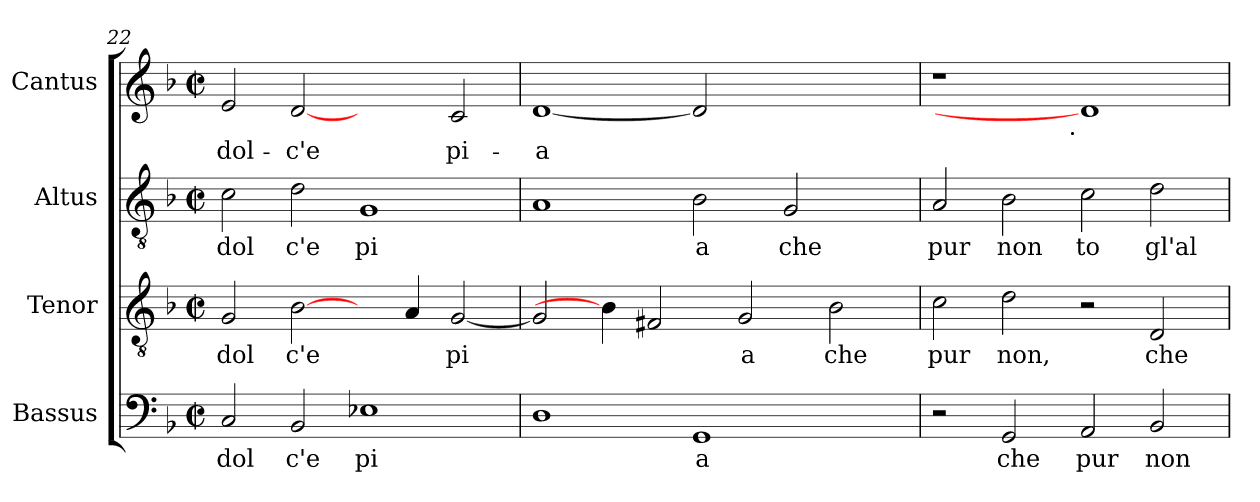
**kern	**text	**kern	**text	**kern	**text	**kern	**text
*part4	*part4	*part3	*part3	*part2	*part2	*part1	*part1
*staff4	*staff4	*staff3	*staff3	*staff2	*staff2	*staff1	*staff1
*I"Bassus	*	*I"Tenor	*	*I"Altus	*	*I"Cantus	*
*clefF4	*	*clefGv2	*	*clefGv2	*	*clefG2	*
*k[b-]	*	*k[b-]	*	*k[b-]	*	*k[b-]	*
*F:	*	*F:	*	*F:	*	*F:	*
*M2/2	*	*M2/2	*	*M2/2	*	*M2/2	*
*met(c|)	*	*met(c|)	*	*met(c|)	*	*met(c|)	*
=22	=22	=22	=22	=22	=22	=22	=22
!	!LO:LY:b:cj	!	!LO:LY:b:cj	!	!LO:LY:b:cj	!	!LO:LY:b:cj
2C/	dol	2G/	dol	2c\	dol	2e/	dol-
!	!LO:LY:b:cj	!	!LO:LY:b:cj	!	!LO:LY:b:cj	!	!LO:LY:b:cj
2BB-/	c'e	[2B-\	c'e	2d\	c'e	[2d	-c'e
!	!LO:LY:b:cj	!	!	!	!LO:LY:b:cj	!	!
1E-X	pi	4ryy	.	1G	pi	2ryy	.
!	!	!	!LO:LY:b:cj	!	!	!	!
.	.	4A/	.	.	.	.	.
!	!	!	!LO:LY:b:cj	!	!	!	!LO:LY:b:cj
.	.	[<2G/	pi	.	.	2c/	pi-
!!LO:LB:g=z
=23	=23	=23	=23	=23	=23	=23	=23
!	!LO:LY:b:cj	!	!LO:LY:b:cj	!	!LO:LY:b:cj	!	!LO:LY:b:cj
1D	.	2G/]	.	1A	.	[1d	-a
.	.	4B-\]	.	.	.	.	.
!	!	!	!LO:LY:b:cj	!	!	!	!
.	.	2F#/	.	.	.	.	.
!	!LO:LY:b:cj	!	!	!	!LO:LY:b:cj	!	!
1GG	a	.	.	2B-\	a	2d]	.
!	!	!	!LO:LY:b:cj	!	!	!	!
.	.	2G/	a	.	.	.	.
!	!	!	!	!	!LO:LY:b:cj	!	!
.	.	.	.	2G/	che	2.ryy	.
!	!	!	!LO:LY:b:cj	!	!	!	!
.	.	2B-\	che	.	.	.	.
4ryy	.	.	.	4ryy	.	.	.
=24	=24	=24	=24	=24	=24	=24	=24
!	!	!	!LO:LY:b:cj	!	!LO:LY:b:cj	!	!
*	*	*	*	*	*	*^	*
2r	.	2c\	pur	2A/	pur	1r	2ryy	.
!	!LO:LY:b:cj	!	!LO:LY:b:cj	!	!LO:LY:b:cj	!	!	!
2GG/	che	2d\	non,	2B-\	non	.	4...ryy	.
!	!	!	!	!	!	!	!LO:TX:b:t=.	!
.	.	.	.	.	.	.	1ryy	.
!	!LO:LY:b:cj	!	!	!	!LO:LY:b:cj	!	!	!
2AA/	pur	2r	.	2c\	to	1d]	.	.
!	!LO:LY:b:cj	!	!LO:LY:b:cj	!	!LO:LY:b:cj	!	!	!
2BB-/	non	2D/	che	2d\	gl'al	.	.	.
.	.	.	.	.	.	.	32ryy	.
*	*	*	*	*	*	*v	*v	*
=	=	=	=	=	=	=	=
*-	*-	*-	*-	*-	*-	*-	*-
